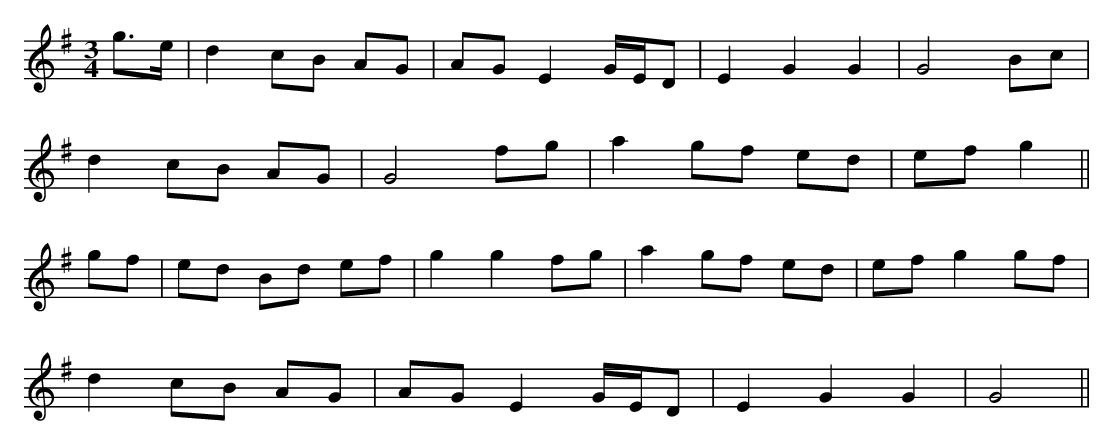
X:1
M:3/4
K:G
g3/2e/|d2cB AG|AG E2G/E/D|E2G2G2|G4Bc|
d2cB AG|G4fg|a2gf ed|efg2||
gf|ed Bd ef|g2g2fg|a2gf ed|efg2gf|
d2cB AG|AG E2G/E/D|E2G2G2|G4||
